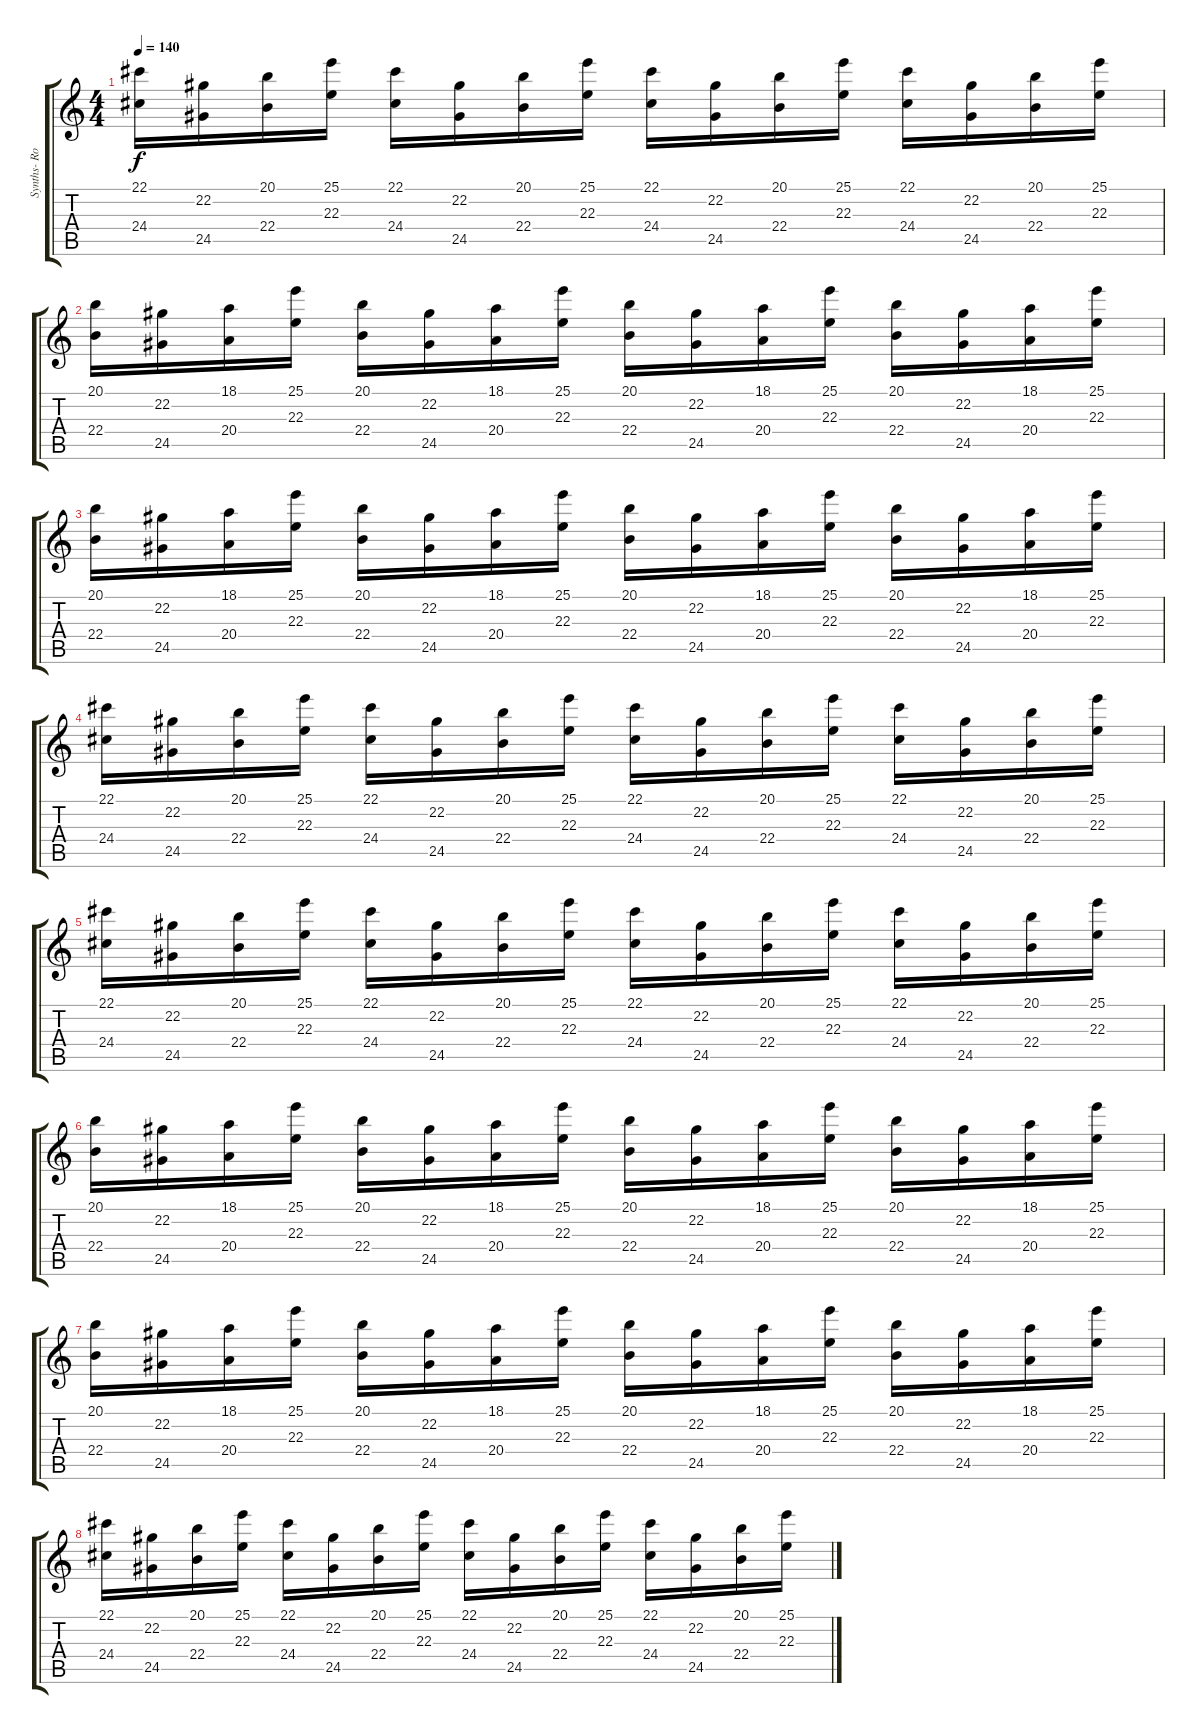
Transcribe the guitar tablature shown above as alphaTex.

\track ("Synths- Rou" "Synths- Ro") {instrument lead2sawtooth}
\staff {score tabs}
\tuning (Eb4 Bb3 Gb3 Db3 Ab2 Db2) {hide}
\ts (4 4)
\tempo 140
\clef g2
\ks c
(22.1 24.4).16{dy f} (22.2 24.5).16 (20.1 22.4).16 (25.1 22.3).16 (22.1 24.4).16 (22.2 24.5).16 (20.1 22.4).16 (25.1 22.3).16 (22.1 24.4).16 (22.2 24.5).16 (20.1 22.4).16 (25.1 22.3).16 (22.1 24.4).16 (22.2 24.5).16 (20.1 22.4).16 (25.1 22.3).16 |
(20.1 22.4).16 (22.2 24.5).16 (18.1 20.4).16 (25.1 22.3).16 (20.1 22.4).16 (22.2 24.5).16 (18.1 20.4).16 (25.1 22.3).16 (20.1 22.4).16 (22.2 24.5).16 (18.1 20.4).16 (25.1 22.3).16 (20.1 22.4).16 (22.2 24.5).16 (18.1 20.4).16 (25.1 22.3).16 |
(20.1 22.4).16 (22.2 24.5).16 (18.1 20.4).16 (25.1 22.3).16 (20.1 22.4).16 (22.2 24.5).16 (18.1 20.4).16 (25.1 22.3).16 (20.1 22.4).16 (22.2 24.5).16 (18.1 20.4).16 (25.1 22.3).16 (20.1 22.4).16 (22.2 24.5).16 (18.1 20.4).16 (25.1 22.3).16 |
(22.1 24.4).16 (22.2 24.5).16 (20.1 22.4).16 (25.1 22.3).16 (22.1 24.4).16 (22.2 24.5).16 (20.1 22.4).16 (25.1 22.3).16 (22.1 24.4).16 (22.2 24.5).16 (20.1 22.4).16 (25.1 22.3).16 (22.1 24.4).16 (22.2 24.5).16 (20.1 22.4).16 (25.1 22.3).16 |
(22.1 24.4).16 (22.2 24.5).16 (20.1 22.4).16 (25.1 22.3).16 (22.1 24.4).16 (22.2 24.5).16 (20.1 22.4).16 (25.1 22.3).16 (22.1 24.4).16 (22.2 24.5).16 (20.1 22.4).16 (25.1 22.3).16 (22.1 24.4).16 (22.2 24.5).16 (20.1 22.4).16 (25.1 22.3).16 |
(20.1 22.4).16 (22.2 24.5).16 (18.1 20.4).16 (25.1 22.3).16 (20.1 22.4).16 (22.2 24.5).16 (18.1 20.4).16 (25.1 22.3).16 (20.1 22.4).16 (22.2 24.5).16 (18.1 20.4).16 (25.1 22.3).16 (20.1 22.4).16 (22.2 24.5).16 (18.1 20.4).16 (25.1 22.3).16 |
(20.1 22.4).16 (22.2 24.5).16 (18.1 20.4).16 (25.1 22.3).16 (20.1 22.4).16 (22.2 24.5).16 (18.1 20.4).16 (25.1 22.3).16 (20.1 22.4).16 (22.2 24.5).16 (18.1 20.4).16 (25.1 22.3).16 (20.1 22.4).16 (22.2 24.5).16 (18.1 20.4).16 (25.1 22.3).16 |
(22.1 24.4).16 (22.2 24.5).16 (20.1 22.4).16 (25.1 22.3).16 (22.1 24.4).16 (22.2 24.5).16 (20.1 22.4).16 (25.1 22.3).16 (22.1 24.4).16 (22.2 24.5).16 (20.1 22.4).16 (25.1 22.3).16 (22.1 24.4).16 (22.2 24.5).16 (20.1 22.4).16 (25.1 22.3).16
